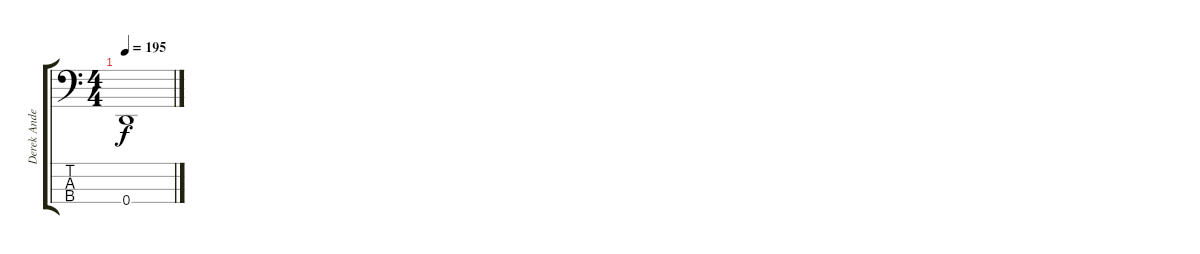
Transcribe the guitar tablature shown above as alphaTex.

\track ("Derek Anderson" "Derek Ande") {instrument electricbassfinger}
\staff {score tabs}
\tuning (G2 D2 A1 D1) {hide}
\ts (4 4)
\tempo 195
\clef f4
\ks c
0.4{t}.1{dy f}
